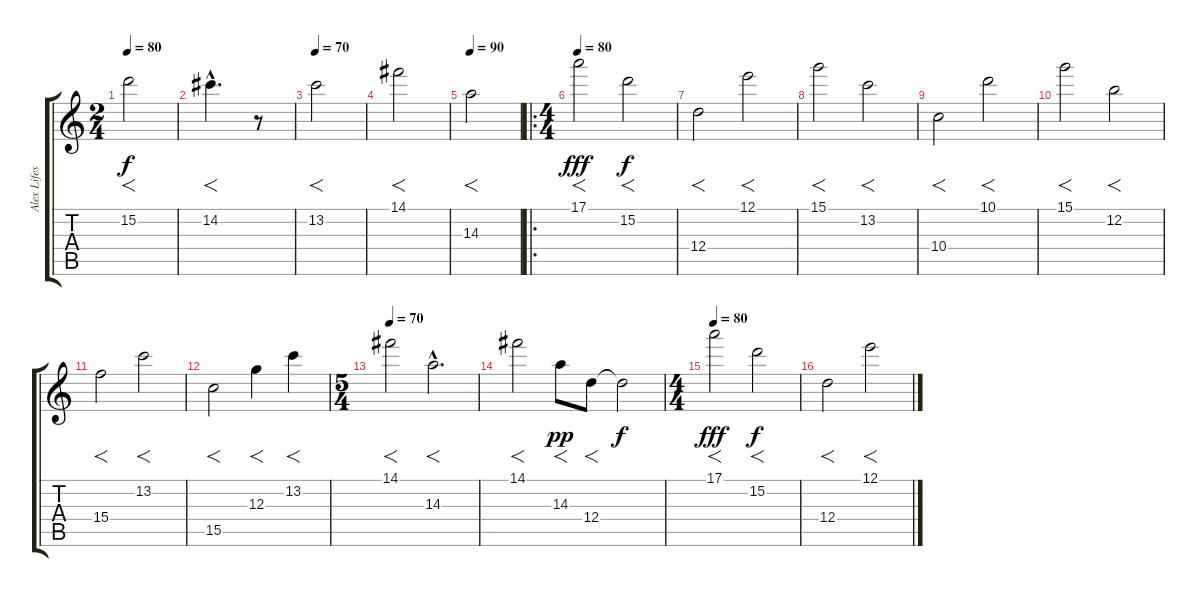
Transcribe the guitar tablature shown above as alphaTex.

\track ("Alex Lifeson (electric guitar)" "Alex Lifes") {instrument electricguitarjazz}
\staff {score tabs}
\tuning (E4 B3 G3 D3 A2 E2) {hide}
\ts (2 4)
\tempo 80
\clef g2
\ks c
15.2.2{f dy f instrument electricguitarjazz} |
14.2{hac}.4{f d} r.8 |
\tempo 70
13.2.2{f} |
14.1.2{f} |
\tempo 90
14.3.2{f} |
\ro
\ts (4 4)
\tempo 80
17.1.2{f dy fff} 15.2.2{f dy f} |
12.4.2{f} 12.1.2{f} |
15.1.2{f} 13.2.2{f} |
10.4.2{f} 10.1.2{f} |
15.1.2{f} 12.2.2{f} |
15.4.2{f} 13.2.2{f} |
15.5.2{f} 12.3.4{f} 13.2.4{f} |
\ts (5 4)
\tempo 70
14.1.2{f} 14.3{hac}.2{f d} |
14.1.2{f} 14.3.8{f dy pp} 12.4.8{f} 12.4{t}.2{dy f} |
\ts (4 4)
\tempo 80
17.1.2{f dy fff} 15.2.2{f dy f} |
12.4.2{f} 12.1.2{f}
